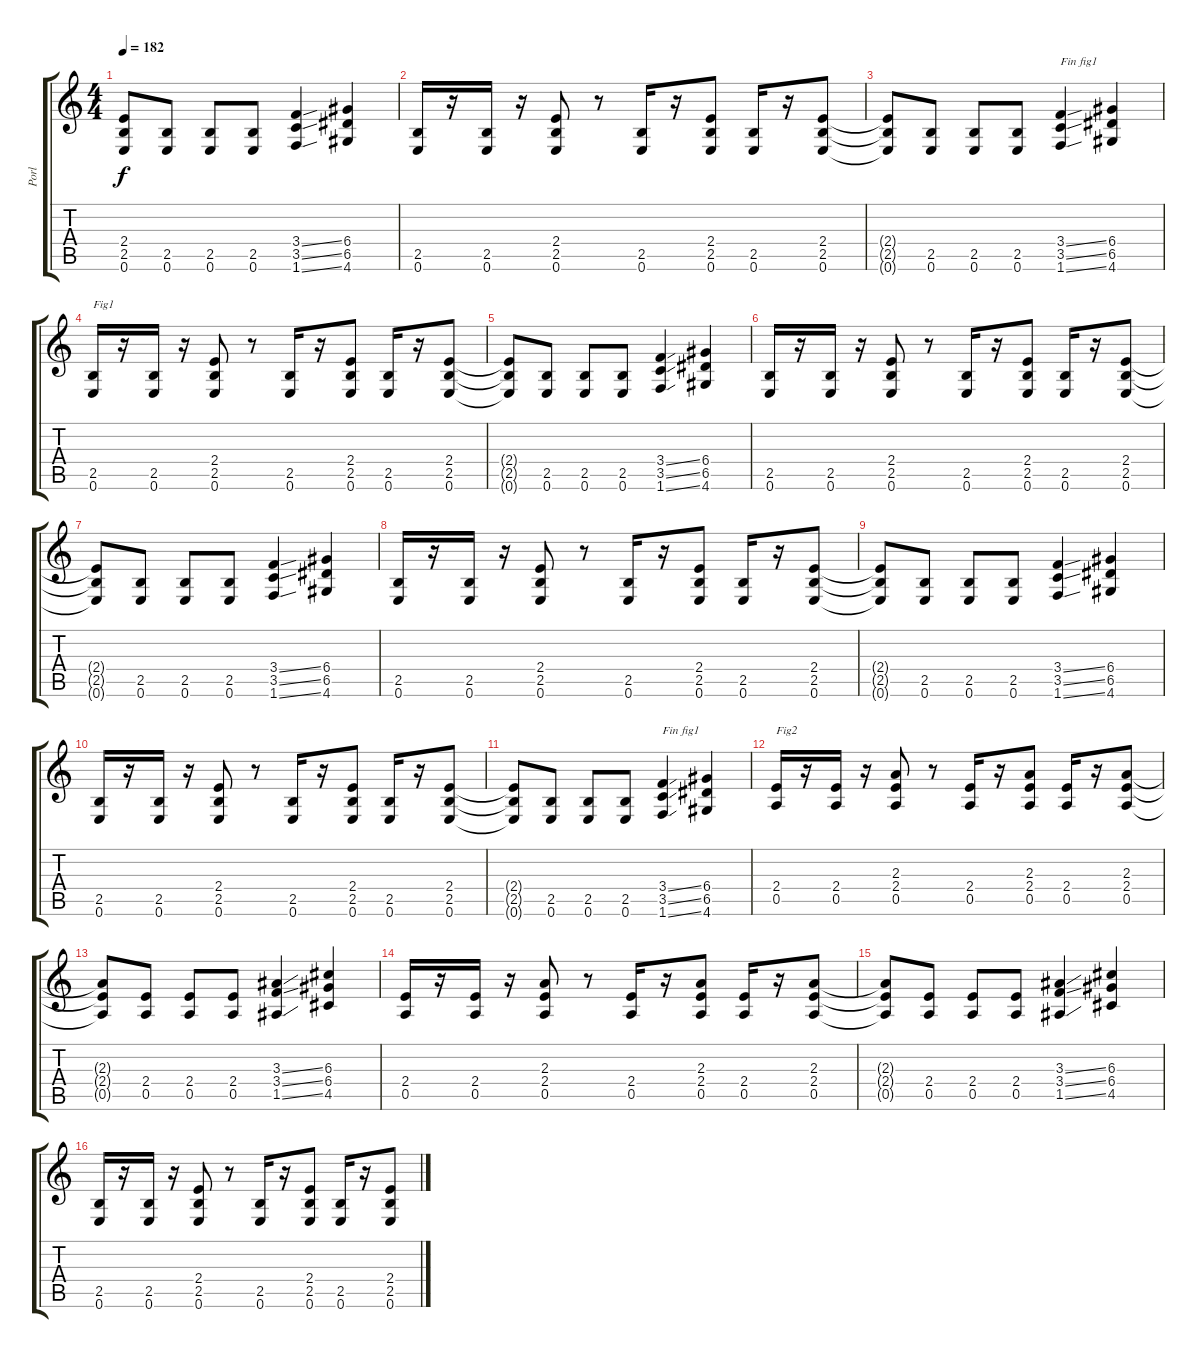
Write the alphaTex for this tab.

\track ("Porl " "Porl ") {instrument electricguitarclean}
\staff {score tabs}
\tuning (E4 B3 G3 D3 A2 E2) {hide}
\ts (4 4)
\tempo 182
\clef g2
\ks c
(2.4{t} 2.5{t} 0.6{t}).8{dy f} (2.5 0.6).8 (2.5 0.6).8 (2.5 0.6).8 (3.4{ss} 3.5{ss} 1.6{ss}).4 (6.4 6.5 4.6).4 |
(2.5 0.6).16 r.16 (2.5 0.6).16 r.16 (2.4 2.5 0.6).8 r.8 (2.5 0.6).16 r.16 (2.4 2.5 0.6).8 (2.5 0.6).16 r.16 (2.4 2.5 0.6).8 |
(2.4{t} 2.5{t} 0.6{t}).8 (2.5 0.6).8 (2.5 0.6).8 (2.5 0.6).8 (3.4{ss} 3.5{ss} 1.6{ss}).4{txt "Fin fig1"} (6.4 6.5 4.6).4 |
(2.5 0.6).16{txt "Fig1"} r.16 (2.5 0.6).16 r.16 (2.4 2.5 0.6).8 r.8 (2.5 0.6).16 r.16 (2.4 2.5 0.6).8 (2.5 0.6).16 r.16 (2.4 2.5 0.6).8 |
(2.4{t} 2.5{t} 0.6{t}).8 (2.5 0.6).8 (2.5 0.6).8 (2.5 0.6).8 (3.4{ss} 3.5{ss} 1.6{ss}).4 (6.4 6.5 4.6).4 |
(2.5 0.6).16 r.16 (2.5 0.6).16 r.16 (2.4 2.5 0.6).8 r.8 (2.5 0.6).16 r.16 (2.4 2.5 0.6).8 (2.5 0.6).16 r.16 (2.4 2.5 0.6).8 |
(2.4{t} 2.5{t} 0.6{t}).8 (2.5 0.6).8 (2.5 0.6).8 (2.5 0.6).8 (3.4{ss} 3.5{ss} 1.6{ss}).4 (6.4 6.5 4.6).4 |
(2.5 0.6).16 r.16 (2.5 0.6).16 r.16 (2.4 2.5 0.6).8 r.8 (2.5 0.6).16 r.16 (2.4 2.5 0.6).8 (2.5 0.6).16 r.16 (2.4 2.5 0.6).8 |
(2.4{t} 2.5{t} 0.6{t}).8 (2.5 0.6).8 (2.5 0.6).8 (2.5 0.6).8 (3.4{ss} 3.5{ss} 1.6{ss}).4 (6.4 6.5 4.6).4 |
(2.5 0.6).16 r.16 (2.5 0.6).16 r.16 (2.4 2.5 0.6).8 r.8 (2.5 0.6).16 r.16 (2.4 2.5 0.6).8 (2.5 0.6).16 r.16 (2.4 2.5 0.6).8 |
(2.4{t} 2.5{t} 0.6{t}).8 (2.5 0.6).8 (2.5 0.6).8 (2.5 0.6).8 (3.4{ss} 3.5{ss} 1.6{ss}).4{txt "Fin fig1"} (6.4 6.5 4.6).4 |
(2.4 0.5).16{txt "Fig2"} r.16 (2.4 0.5).16 r.16 (2.3 2.4 0.5).8 r.8 (2.4 0.5).16 r.16 (2.3 2.4 0.5).8 (2.4 0.5).16 r.16 (2.3 2.4 0.5).8 |
(2.3{t} 2.4{t} 0.5{t}).8 (2.4 0.5).8 (2.4 0.5).8 (2.4 0.5).8 (3.3{ss} 3.4{ss} 1.5{ss}).4 (6.3 6.4 4.5).4 |
(2.4 0.5).16 r.16 (2.4 0.5).16 r.16 (2.3 2.4 0.5).8 r.8 (2.4 0.5).16 r.16 (2.3 2.4 0.5).8 (2.4 0.5).16 r.16 (2.3 2.4 0.5).8 |
(2.3{t} 2.4{t} 0.5{t}).8 (2.4 0.5).8 (2.4 0.5).8 (2.4 0.5).8 (3.3{ss} 3.4{ss} 1.5{ss}).4 (6.3 6.4 4.5).4 |
(2.5 0.6).16 r.16 (2.5 0.6).16 r.16 (2.4 2.5 0.6).8 r.8 (2.5 0.6).16 r.16 (2.4 2.5 0.6).8 (2.5 0.6).16 r.16 (2.4 2.5 0.6).8
